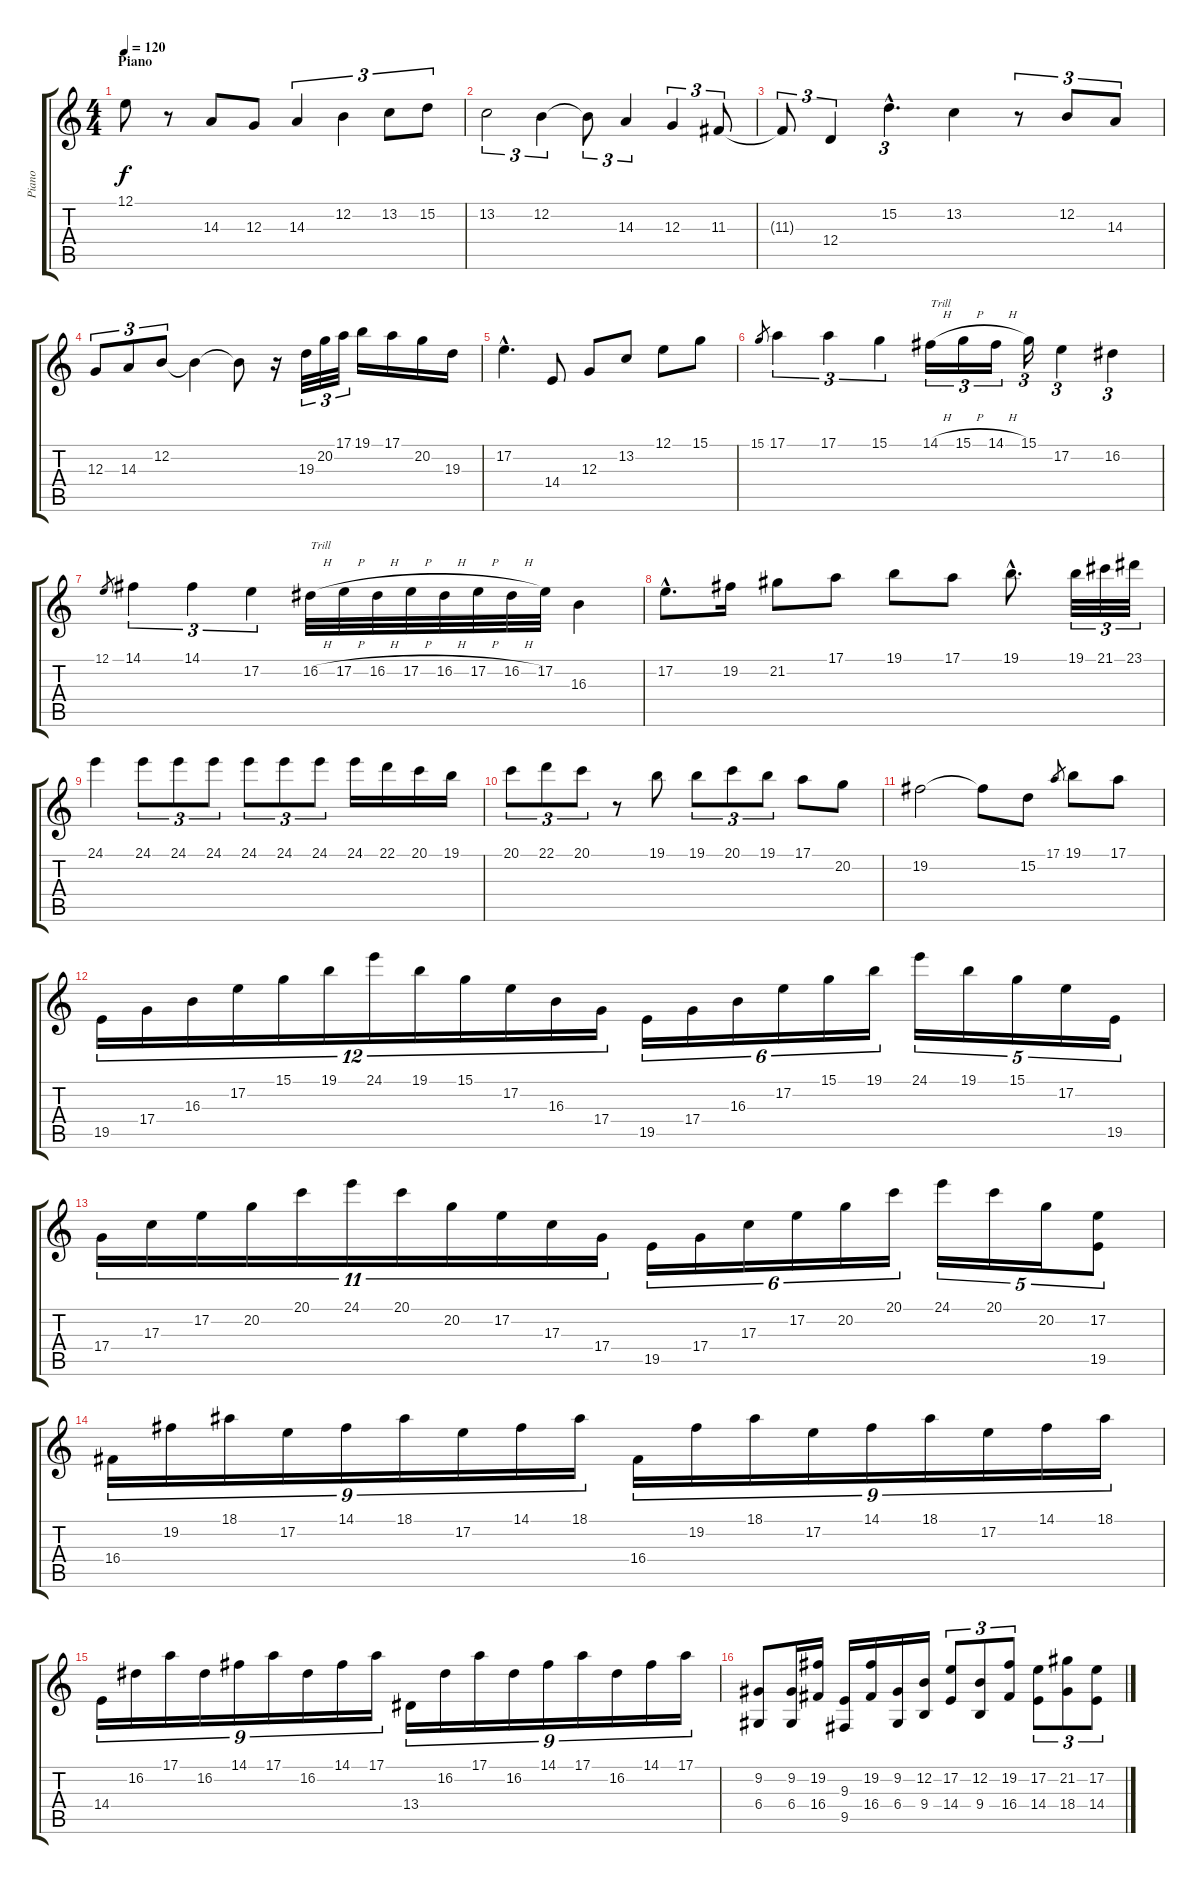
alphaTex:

\track ("Piano" "Piano") {instrument acousticgrandpiano}
\staff {score tabs}
\tuning (E4 B3 G3 D3 A2 E2) {hide}
\ts (4 4)
\section ("" "Piano")
\tempo 120
\clef g2
\ks c
12.1.8{dy f} r.8 14.3.8 12.3.8 14.3.4{tu (3 2)} 12.2.4{tu (3 2)} 13.2.8{tu (3 2)} 15.2.8{tu (3 2)} |
13.2.2{tu (3 2)} 12.2.4{tu (3 2)} 12.2{t}.8{tu (3 2)} 14.3.4{tu (3 2)} 12.3.4{tu (3 2)} 11.3.8{tu (3 2)} |
11.3{t}.8{tu (3 2)} 12.4.4{tu (3 2)} 15.2{hac}.4{d tu (3 2)} 13.2.4 r.8{tu (3 2)} 12.2.8{tu (3 2)} 14.3.8{tu (3 2)} |
12.3.8{tu (3 2)} 14.3.8{tu (3 2)} 12.2.8{tu (3 2)} 12.2{t}.4 12.2{t}.8 r.16 19.3.32{tu (3 2)} 20.2.32{tu (3 2)} 17.1.32{tu (3 2)} 19.1.16 17.1.16 20.2.16 19.3.16 |
17.2{hac}.4{d} 14.4.8 12.3.8 13.2.8 12.1.8 15.1.8 |
15.1.8{gr} 17.1.4{tu (3 2)} 17.1.4{tu (3 2)} 15.1.4{tu (3 2)} 14.1{h}.16{tu (3 2) txt "Trill"} 15.1{h}.16{tu (3 2)} 14.1{h}.16{tu (3 2)} 15.1.16{tu (3 2)} 17.2.4{tu (3 2)} 16.2.4{tu (3 2)} |
12.1.8{gr} 14.1.4{tu (3 2)} 14.1.4{tu (3 2)} 17.2.4{tu (3 2)} 16.2{h}.32{txt "Trill"} 17.2{h}.32 16.2{h}.32 17.2{h}.32 16.2{h}.32 17.2{h}.32 16.2{h}.32 17.2.32 16.3.4 |
17.2{hac}.8{d} 19.2.16 21.2.8 17.1.8 19.1.8 17.1.8 19.1{hac}.8{d} 19.1.32{tu (3 2)} 21.1.32{tu (3 2)} 23.1.32{tu (3 2)} |
24.1.4 24.1.8{tu (3 2)} 24.1.8{tu (3 2)} 24.1.8{tu (3 2)} 24.1.8{tu (3 2)} 24.1.8{tu (3 2)} 24.1.8{tu (3 2)} 24.1.16 22.1.16 20.1.16 19.1.16 |
20.1.8{tu (3 2)} 22.1.8{tu (3 2)} 20.1.8{tu (3 2)} r.8 19.1.8 19.1.8{tu (3 2)} 20.1.8{tu (3 2)} 19.1.8{tu (3 2)} 17.1.8 20.2.8 |
19.2.2 19.2{t}.8 15.2.8 17.1.8{gr} 19.1.8 17.1.8 |
19.5.16{tu (12 8)} 17.4.16{tu (12 8)} 16.3.16{tu (12 8)} 17.2.16{tu (12 8)} 15.1.16{tu (12 8)} 19.1.16{tu (12 8)} 24.1.16{tu (12 8)} 19.1.16{tu (12 8)} 15.1.16{tu (12 8)} 17.2.16{tu (12 8)} 16.3.16{tu (12 8)} 17.4.16{tu (12 8)} 19.5.16{tu (6 4)} 17.4.16{tu (6 4)} 16.3.16{tu (6 4)} 17.2.16{tu (6 4)} 15.1.16{tu (6 4)} 19.1.16{tu (6 4)} 24.1.16{tu (5 4)} 19.1.16{tu (5 4)} 15.1.16{tu (5 4)} 17.2.16{tu (5 4)} 19.5.16{tu (5 4)} |
17.4.16{tu (11 8)} 17.3.16{tu (11 8)} 17.2.16{tu (11 8)} 20.2.16{tu (11 8)} 20.1.16{tu (11 8)} 24.1.16{tu (11 8)} 20.1.16{tu (11 8)} 20.2.16{tu (11 8)} 17.2.16{tu (11 8)} 17.3.16{tu (11 8)} 17.4.16{tu (11 8)} 19.5.16{tu (6 4)} 17.4.16{tu (6 4)} 17.3.16{tu (6 4)} 17.2.16{tu (6 4)} 20.2.16{tu (6 4)} 20.1.16{tu (6 4)} 24.1.16{tu (5 4)} 20.1.16{tu (5 4)} 20.2.16{tu (5 4)} (17.2 19.5).8{tu (5 4)} |
16.4.16{tu (9 8)} 19.2.16{tu (9 8)} 18.1.16{tu (9 8)} 17.2.16{tu (9 8)} 14.1.16{tu (9 8)} 18.1.16{tu (9 8)} 17.2.16{tu (9 8)} 14.1.16{tu (9 8)} 18.1.16{tu (9 8)} 16.4.16{tu (9 8)} 19.2.16{tu (9 8)} 18.1.16{tu (9 8)} 17.2.16{tu (9 8)} 14.1.16{tu (9 8)} 18.1.16{tu (9 8)} 17.2.16{tu (9 8)} 14.1.16{tu (9 8)} 18.1.16{tu (9 8)} |
14.4.16{tu (9 8)} 16.2.16{tu (9 8)} 17.1.16{tu (9 8)} 16.2.16{tu (9 8)} 14.1.16{tu (9 8)} 17.1.16{tu (9 8)} 16.2.16{tu (9 8)} 14.1.16{tu (9 8)} 17.1.16{tu (9 8)} 13.4.16{tu (9 8)} 16.2.16{tu (9 8)} 17.1.16{tu (9 8)} 16.2.16{tu (9 8)} 14.1.16{tu (9 8)} 17.1.16{tu (9 8)} 16.2.16{tu (9 8)} 14.1.16{tu (9 8)} 17.1.16{tu (9 8)} |
(9.2 6.4).8 (9.2 6.4).16 (19.2 16.4).16 (9.3 9.5).16 (19.2 16.4).16 (9.2 6.4).16 (12.2 9.4).16 (17.2 14.4).8{tu (3 2)} (12.2 9.4).8{tu (3 2)} (19.2 16.4).8{tu (3 2)} (17.2 14.4).8{tu (3 2)} (21.2 18.4).8{tu (3 2)} (17.2 14.4).8{tu (3 2)}
